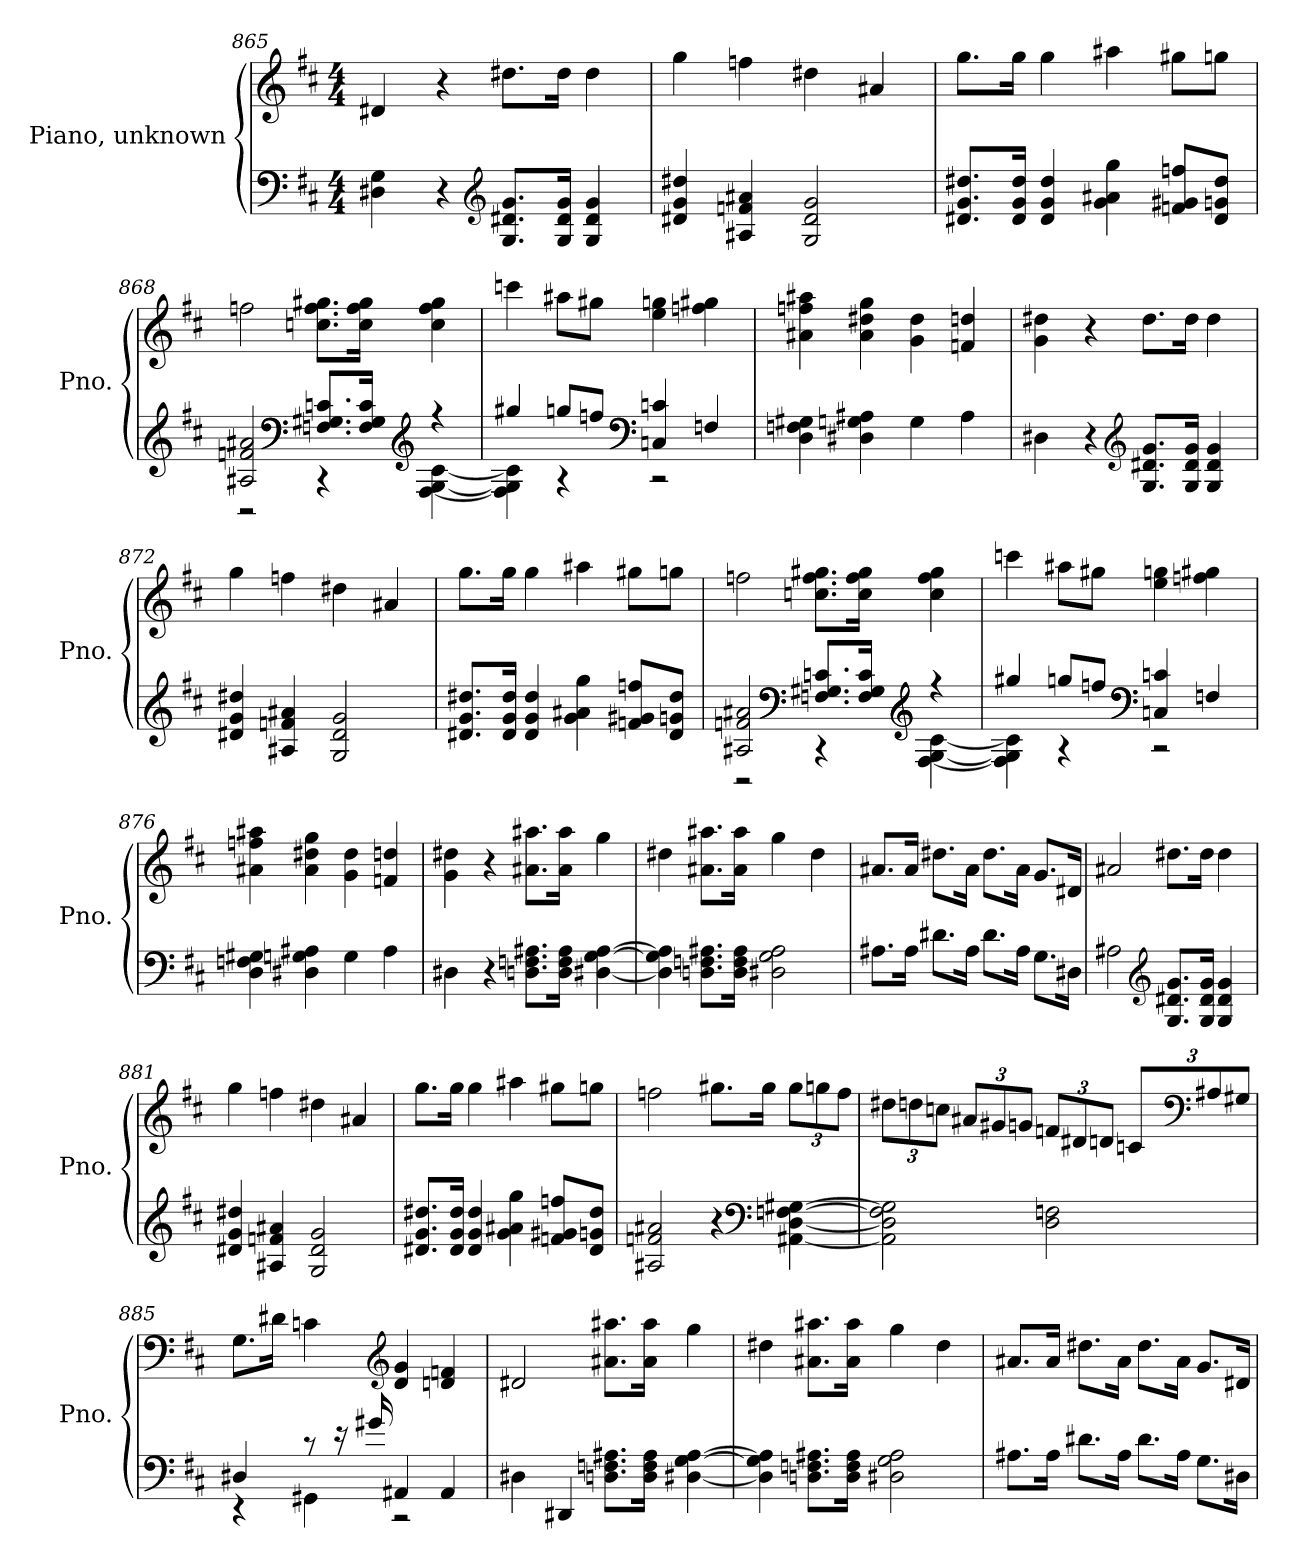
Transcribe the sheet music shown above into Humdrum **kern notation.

**kern	**kern
*part1	*part1
*staff2	*staff1
*I"Piano, unknown	*
*I'Pno.	*
*clefF4	*clefG2
*k[f#c#]	*k[f#c#]
*M4/4	*M4/4
=865	=865
4D#X\ 4G\	4d#X/
4r	4r
*clefG2	*
8.G/ 8.d#X/ 8.g/L	8.dd#X\L
16G/ 16d#/ 16g/Jk	16dd#\Jk
4G/ 4d#/ 4g/	4dd#\
!!LO:LB:g=z
=866	=866
4d#X/ 4g/ 4dd#X/	4gg\
4A#X/ 4fn/ 4a#X/	4ffn\
2G/ 2d#/ 2g/	4dd#X\
.	4a#X/
=867	=867
8.d#X/ 8.g/ 8.dd#X/L	8.gg\L
16d#/ 16g/ 16dd#/Jk	16gg\Jk
4d#/ 4g/ 4dd#/	4gg\
4g\ 4a#X\ 4gg\	4aa#X\
8fn/ 8g#X/ 8ffn/L	8gg#X\L
8d#/ 8gn/ 8dd#/J	8ggn\J
=868	=868
*^	*
2A#X/ 2fn/ 2a#X/	2r	2ffn\
*clefF4	*	*
8.Fn/ 8.G#X/ 8.cn/L	4r	8.ccn\ 8.ff\ 8.gg#X\L
16F/ 16G#/ 16c/Jk	.	16cc\ 16ff\ 16gg#\Jk
*clefG2	*	*
4r	[4F\ [4G#\ [4c\	4cc\ 4ff\ 4gg#\
!!LO:PB:g=z
=869	=869	=869
4gg#X/	4F\] 4G#\] 4c\]	4cccn\
8ggn/L	4r	8aa#X\L
8ffn/J	.	8gg#X\J
*clefF4	*	*
4Cn/ 4cn/	2r	4ee\ 4ggn\
4Fn/	.	4ffn\ 4gg#X\
*v	*v	*
=870	=870
4D\ 4Fn\ 4G#X\	4a#X\ 4ffn\ 4aa#X\
4D#X\ 4Gn\ 4A#X\	4a#\ 4dd#X\ 4gg\
4G\	4g\ 4dd#\
4A#\	4fn/ 4ddn/
=871	=871
4D#X\	4g\ 4dd#X\
4r	4r
*clefG2	*
8.G/ 8.d#X/ 8.g/L	8.dd#\L
16G/ 16d#/ 16g/Jk	16dd#\Jk
4G/ 4d#/ 4g/	4dd#\
=872	=872
4d#X/ 4g/ 4dd#X/	4gg\
4A#X/ 4fn/ 4a#X/	4ffn\
2G/ 2d#/ 2g/	4dd#X\
.	4a#X/
!!LO:LB:g=z
=873	=873
8.d#X/ 8.g/ 8.dd#X/L	8.gg\L
16d#/ 16g/ 16dd#/Jk	16gg\Jk
4d#/ 4g/ 4dd#/	4gg\
4g\ 4a#X\ 4gg\	4aa#X\
8fn/ 8g#X/ 8ffn/L	8gg#X\L
8d#/ 8gn/ 8dd#/J	8ggn\J
=874	=874
*^	*
2A#X/ 2fn/ 2a#X/	2r	2ffn\
*clefF4	*	*
8.Fn/ 8.G#X/ 8.cn/L	4r	8.ccn\ 8.ff\ 8.gg#X\L
16F/ 16G#/ 16c/Jk	.	16cc\ 16ff\ 16gg#\Jk
*clefG2	*	*
4r	[4F\ [4G#\ [4c\	4cc\ 4ff\ 4gg#\
=875	=875	=875
4gg#X/	4F\] 4G#\] 4c\]	4cccn\
8ggn/L	4r	8aa#X\L
8ffn/J	.	8gg#X\J
*clefF4	*	*
4Cn/ 4cn/	2r	4ee\ 4ggn\
4Fn/	.	4ffn\ 4gg#X\
*v	*v	*
!!LO:LB:g=z
=876	=876
4D\ 4Fn\ 4G#X\	4a#X\ 4ffn\ 4aa#X\
4D#X\ 4Gn\ 4A#X\	4a#\ 4dd#X\ 4gg\
4G\	4g\ 4dd#\
4A#\	4fn/ 4ddn/
=877	=877
4D#X\	4g\ 4dd#X\
4r	4r
8.Dn\ 8.Fn\ 8.A#X\L	8.a#X\ 8.aa#X\L
16D\ 16F\ 16A#\Jk	16a#\ 16aa#\Jk
[4D#X\ [4G\ [4A#\	4gg\
=878	=878
4D#\] 4G\] 4A#\]	4dd#X\
8.Dn\ 8.Fn\ 8.A#X\L	8.a#X\ 8.aa#X\L
16D\ 16F\ 16A#\Jk	16a#\ 16aa#\Jk
2D#X\ 2G\ 2A#\	4gg\
.	4dd#\
=879	=879
8.A#X\L	8.a#X/L
16A#\Jk	16a#/Jk
8.d#X\L	8.dd#X\L
16A#\Jk	16a#\Jk
8.d#\L	8.dd#\L
16A#\Jk	16a#\Jk
8.G\L	8.g/L
16D#X\Jk	16d#X/Jk
!!LO:LB:g=z
=880	=880
2A#X\	2a#X/
*clefG2	*
8.G/ 8.d#X/ 8.g/L	8.dd#X\L
16G/ 16d#/ 16g/Jk	16dd#\Jk
4G/ 4d#/ 4g/	4dd#\
=881	=881
4d#X/ 4g/ 4dd#X/	4gg\
4A#X/ 4fn/ 4a#X/	4ffn\
2G/ 2d#/ 2g/	4dd#X\
.	4a#X/
=882	=882
8.d#X/ 8.g/ 8.dd#X/L	8.gg\L
16d#/ 16g/ 16dd#/Jk	16gg\Jk
4d#/ 4g/ 4dd#/	4gg\
4g\ 4a#X\ 4gg\	4aa#X\
8fn/ 8g#X/ 8ffn/L	8gg#X\L
8d#/ 8gn/ 8dd#/J	8ggn\J
=883	=883
2A#X/ 2fn/ 2a#X/	2ffn\
4r	8.gg#X\L
.	16gg#\Jk
*clefF4	*
*	*Xbrackettup
[4AA#X\ [4D\ [4Fn\ [4G#X\	12gg#\L
.	12ggn\
.	12ff\J
!!LO:LB:g=z
=884	=884
2AA#\] 2D\] 2F\] 2G#\]	12dd#X\L
.	12ddn\
.	12ccn\J
.	12a#X/L
.	12g#X/
.	12gn/J
2D\ 2Fn\	12fn/L
.	12d#X/
.	12dn/J
.	12cn/L
*	*clefF4
.	12A#X/
.	12G#X/J
=885	=885
*^	*
4D#X/	4r	8.G\L
.	.	16d#X\Jk
8r	4GG#X\	4cn\
16r	.	.
16g#X/	.	.
*	*	*clefG2
4AA#X/	2r	4d#/ 4g/
4AA#/	.	4dn/ 4fn/
*v	*v	*
!!LO:LB:g=z
=886	=886
4D#X\	2d#X/
4DD#X/	.
8.Dn\ 8.Fn\ 8.A#X\L	8.a#X\ 8.aa#X\L
16D\ 16F\ 16A#\Jk	16a#\ 16aa#\Jk
[4D#X\ [4G\ [4A#\	4gg\
=887	=887
4D#\] 4G\] 4A#\]	4dd#X\
8.Dn\ 8.Fn\ 8.A#X\L	8.a#X\ 8.aa#X\L
16D\ 16F\ 16A#\Jk	16a#\ 16aa#\Jk
2D#X\ 2G\ 2A#\	4gg\
.	4dd#\
=888	=888
8.A#X\L	8.a#X/L
16A#\Jk	16a#/Jk
8.d#X\L	8.dd#X\L
16A#\Jk	16a#\Jk
8.d#\L	8.dd#\L
16A#\Jk	16a#\Jk
8.G\L	8.g/L
16D#X\Jk	16d#X/Jk
=	=
*-	*-
